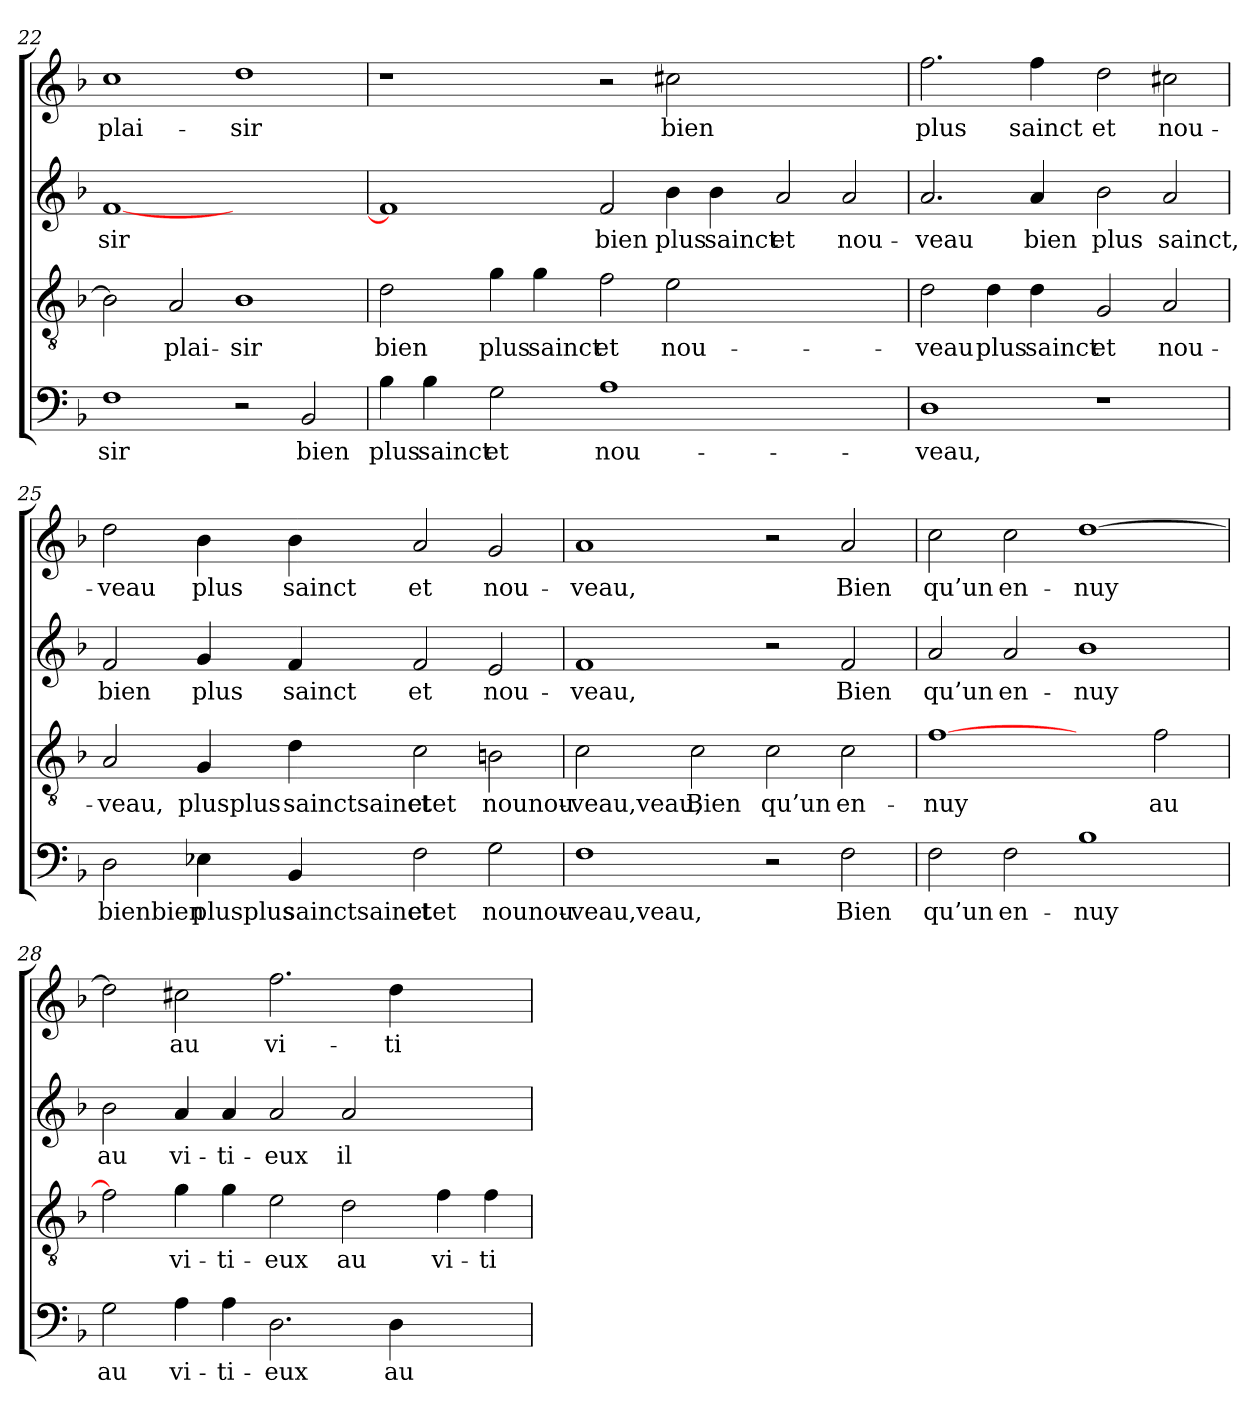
**kern	**text	**kern	**text	**kern	**text	**kern	**text
*part4	*part4	*part3	*part3	*part2	*part2	*part1	*part1
*staff4	*staff4	*staff3	*staff3	*staff2	*staff2	*staff1	*staff1
*clefF4	*	*clefGv2	*	*clefG2	*	*clefG2	*
*k[b-]	*	*k[b-]	*	*k[b-]	*	*k[b-]	*
=22	=22	=22	=22	=22	=22	=22	=22
1F	-sir	2B-]	.	[1f	-sir	1cc	plai-
.	.	2A	plai-	.	.	.	.
2r	.	1B-	-sir	1ryy	.	1dd	-sir
2BB-	bien	.	.	.	.	.	.
=23	=23	=23	=23	=23	=23	=23	=23
4B-	plus	2d	bien	1f]	.	1r	.
4B-	sainct	.	.	.	.	.	.
2G	et	4g	plus	.	.	.	.
.	.	4g	sainct	.	.	.	.
1A	nou-	2f	et	2f	bien	2r	.
.	.	2e	nou-	4b-	plus	2cc#X	bien
.	.	.	.	4b-	sainct	.	.
1ryy	.	1ryy	.	2a	et	1ryy	.
.	.	.	.	2a	nou-	.	.
!!LO:LB:g=z
=24	=24	=24	=24	=24	=24	=24	=24
1D	-veau,	2d	-veau	2.a	-veau	2.ff	plus
.	.	4d	plus	.	.	.	.
.	.	4d	sainct	4a	bien	4ff	sainct
1r	.	2G	et	2b-	plus	2dd	et
.	.	2A	nou-	2a	sainct,	2cc#X	nou-
=25	=25	=25	=25	=25	=25	=25	=25
2D	bienbien	2A	-veau,	2f	bien	2dd	-veau
4E-X	plusplus	4G	plusplus	4g	plus	4b-	plus
4BB-	sainctsainct	4d	sainctsainct	4f	sainct	4b-	sainct
2F	etet	2c	etet	2f	et	2a	et
2G	nounou-	2Bn	nounou-	2e	nou-	2g	nou-
=26	=26	=26	=26	=26	=26	=26	=26
1F	-veau,veau,	2c	-veau,veau,	1f	-veau,	1a	-veau,
.	.	2c	Bien	.	.	.	.
2r	.	2c	qu’un	2r	.	2r	.
2F	Bien	2c	en-	2f	Bien	2a	Bien
=27	=27	=27	=27	=27	=27	=27	=27
2F	qu’un	[1f	-nuy	2a	qu’un	2cc	qu’un
2F	en-	.	.	2a	en-	2cc	en-
1B-	-nuy	2ryy	.	1b-	-nuy	[1dd	-nuy
.	.	2f	au	.	.	.	.
=28	=28	=28	=28	=28	=28	=28	=28
2G	au	2f]	.	2b-	au	2dd]	.
4A	vi-	4g	vi-	4a	vi-	2cc#X	au
4A	-ti-	4g	-ti-	4a	-ti-	.	.
2.D	-eux	2e	-eux	2a	-eux	2.ff	vi-
.	.	2d	au	2a	il	.	.
4D	au	.	.	.	.	4dd	-ti-
2ryy	.	4f	vi-	2ryy	.	2ryy	.
.	.	4f	-ti-	.	.	.	.
=	=	=	=	=	=	=	=
*-	*-	*-	*-	*-	*-	*-	*-
